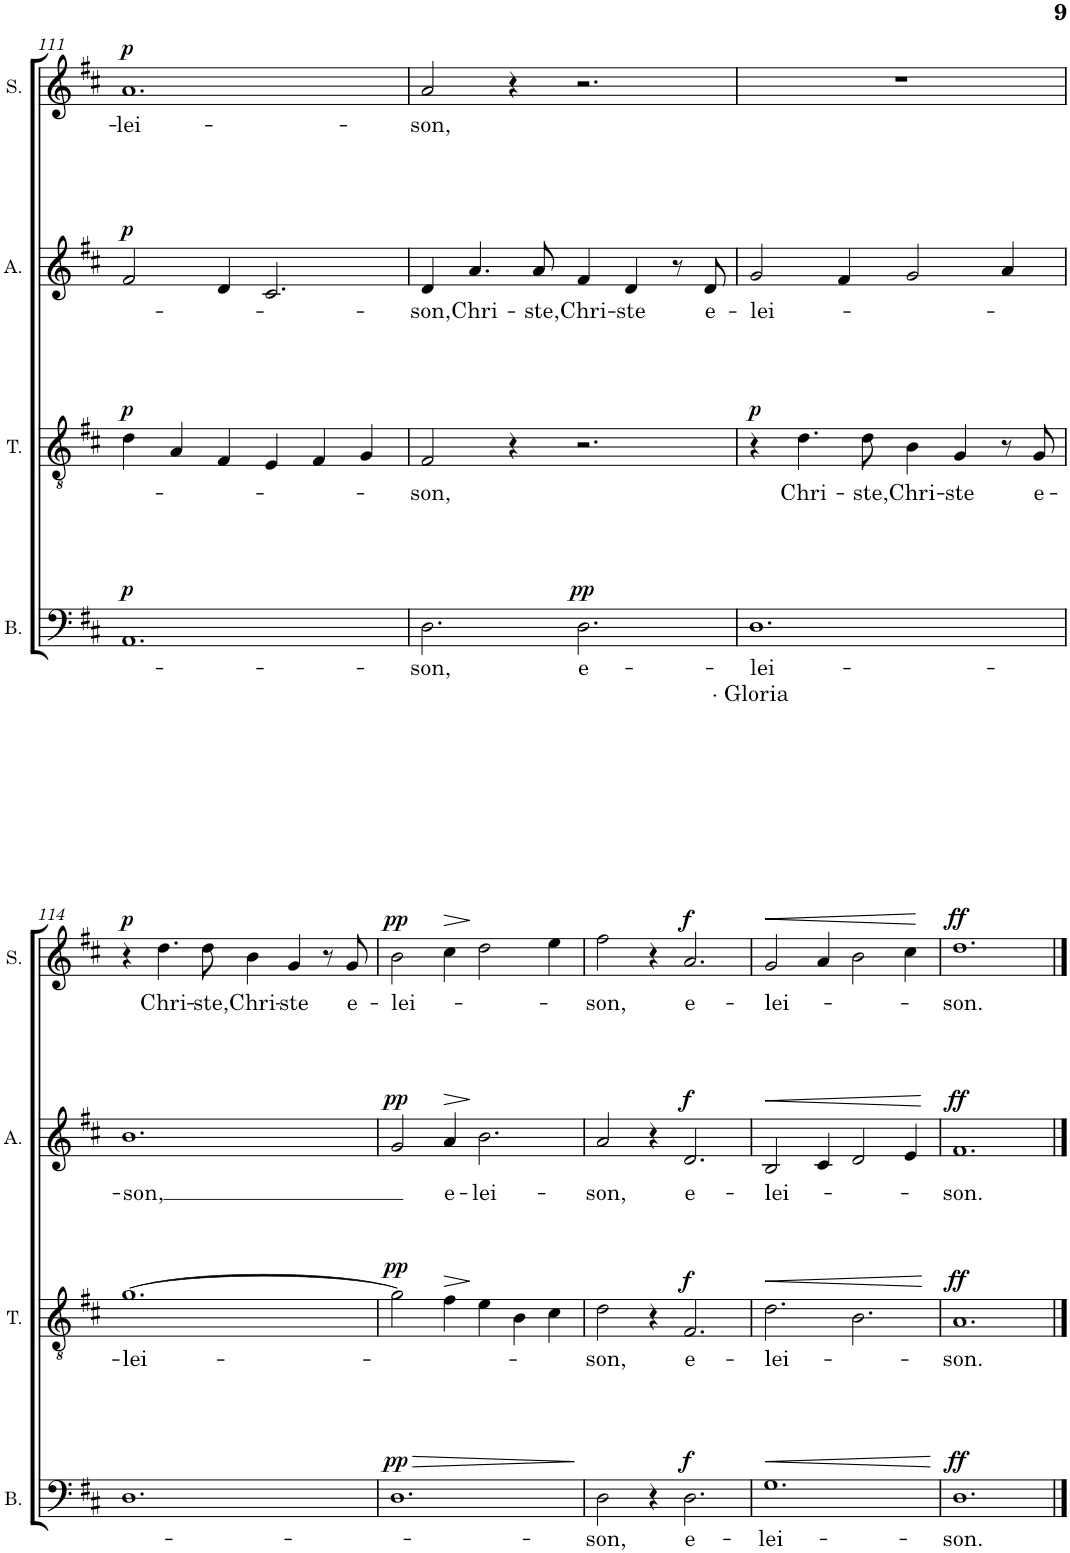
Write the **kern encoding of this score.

**kern	**text	**text	**dynam	**kern	**text	**dynam	**kern	**text	**dynam	**kern	**text	**dynam
*part4	*part4	*part4	*part4	*part3	*part3	*part3	*part2	*part2	*part2	*part1	*part1	*part1
*staff4	*staff4	*staff4	*staff4	*staff3	*staff3	*staff3	*staff2	*staff2	*staff2	*staff1	*staff1	*staff1
*I"Bass	*	*	*	*I"Tenor	*	*	*I"Alto	*	*	*I"Soprano	*	*
*I'B.	*	*	*	*I'T.	*	*	*I'A.	*	*	*I'S.	*	*
!!LO:PB:g=z
*clefF4	*	*	*	*clefGv2	*	*	*clefG2	*	*	*clefG2	*	*
*k[f#c#]	*	*	*	*k[f#c#]	*	*	*k[f#c#]	*	*	*k[f#c#]	*	*
*M6/4	*	*	*	*M6/4	*	*	*M6/4	*	*	*M6/4	*	*
=111	=111	=111	=111	=111	=111	=111	=111	=111	=111	=111	=111	=111
!	!	!	!LO:DY:a	!	!	!LO:DY:a	!	!	!LO:DY:a	!	!LO:LY:b	!LO:DY:a
1.AA	.	.	p	4d\	.	p	2f#/	.	p	1.a	-lei-	p
.	.	.	.	4A/	.	.	.	.	.	.	.	.
.	.	.	.	4F#/	.	.	4d/	.	.	.	.	.
.	.	.	.	4E/	.	.	2.c#/	.	.	.	.	.
.	.	.	.	4F#/	.	.	.	.	.	.	.	.
.	.	.	.	4G/	.	.	.	.	.	.	.	.
=112	=112	=112	=112	=112	=112	=112	=112	=112	=112	=112	=112	=112
!	!LO:LY:b	!	!	!	!LO:LY:b	!	!	!LO:LY:b	!	!	!LO:LY:b	!
2.D\	-son,	.	.	2F#/	-son,	.	4d/	-son,	.	2a/	-son,	.
!	!	!	!	!	!	!	!	!LO:LY:b	!	!	!	!
.	.	.	.	.	.	.	4.a/	Chri-	.	.	.	.
.	.	.	.	4r	.	.	.	.	.	4r	.	.
!	!	!	!	!	!	!	!	!LO:LY:b	!	!	!	!
.	.	.	.	.	.	.	8a/	-ste,	.	.	.	.
!	!LO:LY:b	!	!LO:DY:a	!	!	!	!	!LO:LY:b	!	!	!	!
2.D\	e-	.	pp	2.r	.	.	4f#/	Chri-	.	2.r	.	.
!	!	!	!	!	!	!	!	!LO:LY:b	!	!	!	!
.	.	.	.	.	.	.	4d/	-ste	.	.	.	.
.	.	.	.	.	.	.	8r	.	.	.	.	.
!	!	!	!	!	!	!	!	!LO:LY:b	!	!	!	!
.	.	.	.	.	.	.	8d/	e-	.	.	.	.
=113	=113	=113	=113	=113	=113	=113	=113	=113	=113	=113	=113	=113
!	!LO:LY:b	!LO:LY:b	!	!	!	!LO:DY:a	!	!LO:LY:b	!	!	!	!
1.D	-lei-	· Gloria	.	4r	.	p	2g/	-lei-	.	1.r	.	.
!	!	!	!	!	!LO:LY:b	!	!	!	!	!	!	!
.	.	.	.	4.d\	Chri-	.	.	.	.	.	.	.
.	.	.	.	.	.	.	4f#/	.	.	.	.	.
!	!	!	!	!	!LO:LY:b	!	!	!	!	!	!	!
.	.	.	.	8d\	-ste,	.	.	.	.	.	.	.
!	!	!	!	!	!LO:LY:b	!	!	!	!	!	!	!
.	.	.	.	4B\	Chri-	.	2g/	.	.	.	.	.
!	!	!	!	!	!LO:LY:b	!	!	!	!	!	!	!
.	.	.	.	4G/	-ste	.	.	.	.	.	.	.
.	.	.	.	8r	.	.	4a/	.	.	.	.	.
!	!	!	!	!	!LO:LY:b	!	!	!	!	!	!	!
.	.	.	.	8G/	e-	.	.	.	.	.	.	.
!!LO:LB:g=z
=114	=114	=114	=114	=114	=114	=114	=114	=114	=114	=114	=114	=114
!	!	!	!	!	!LO:LY:b	!	!	!LO:LY:b	!	!	!	!LO:DY:a
1.D	.	.	.	[1.g	-lei-	.	1.b	-son,	.	4r	.	p
!	!	!	!	!	!	!	!	!	!	!	!LO:LY:b	!
.	.	.	.	.	.	.	.	.	.	4.dd\	Chri-	.
!	!	!	!	!	!	!	!	!	!	!	!LO:LY:b	!
.	.	.	.	.	.	.	.	.	.	8dd\	-ste,	.
!	!	!	!	!	!	!	!	!	!	!	!LO:LY:b	!
.	.	.	.	.	.	.	.	.	.	4b\	Chri-	.
!	!	!	!	!	!	!	!	!	!	!	!LO:LY:b	!
.	.	.	.	.	.	.	.	.	.	4g/	-ste	.
.	.	.	.	.	.	.	.	.	.	8r	.	.
!	!	!	!	!	!	!	!	!	!	!	!LO:LY:b	!
.	.	.	.	.	.	.	.	.	.	8g/	e-	.
=115	=115	=115	=115	=115	=115	=115	=115	=115	=115	=115	=115	=115
!	!	!	!LO:HP:b	!	!	!	!	!	!	!	!LO:LY:b	!
!	!	!	!LO:DY:n=1:a	!	!	!LO:DY:a	!	!	!LO:DY:a	!	!	!LO:DY:a
1.D	.	.	> pp	2g\]	.	pp	2g/	.	pp	2b\	-lei-	pp
!	!	!	!	!	!	!LO:HP:b	!	!LO:LY:b	!LO:HP:b	!	!	!LO:HP:b
.	.	.	.	4f#\	.	>	4a/	e-	>	4cc#\	.	>
!	!	!	!	!	!	!	!	!LO:LY:b	!	!	!	!
.	.	.	.	4e\	.	]	2.b\	-lei-	]	2dd\	.	]
.	.	.	.	4B\	.	.	.	.	.	.	.	.
.	.	.	.	4c#\	.	.	.	.	.	4ee\	.	.
.	.	.	]	.	.	.	.	.	.	.	.	.
=116	=116	=116	=116	=116	=116	=116	=116	=116	=116	=116	=116	=116
!	!LO:LY:b	!	!	!	!LO:LY:b	!	!	!LO:LY:b	!	!	!LO:LY:b	!
2D\	-son,	.	.	2d\	-son,	.	2a/	-son,	.	2ff#\	-son,	.
4r	.	.	.	4r	.	.	4r	.	.	4r	.	.
!	!LO:LY:b	!	!LO:DY:a	!	!LO:LY:b	!LO:DY:a	!	!LO:LY:b	!LO:DY:a	!	!LO:LY:b	!LO:DY:a
2.D\	e-	.	f	2.F#/	e-	f	2.d/	e-	f	2.a/	e-	f
=117	=117	=117	=117	=117	=117	=117	=117	=117	=117	=117	=117	=117
!	!LO:LY:b	!	!LO:HP:b	!	!LO:LY:b	!LO:HP:b	!	!LO:LY:b	!LO:HP:b	!	!LO:LY:b	!LO:HP:b
1.G	-lei-	.	<	2.d\	-lei-	<	2B/	-lei-	<	2g/	-lei-	<
.	.	.	.	.	.	.	4c#/	.	.	4a/	.	.
.	.	.	.	2.B\	.	.	2d/	.	.	2b\	.	.
.	.	.	.	.	.	.	4e/	.	.	4cc#\	.	.
.	.	.	[	.	.	[	.	.	[	.	.	[
=118	=118	=118	=118	=118	=118	=118	=118	=118	=118	=118	=118	=118
!	!LO:LY:b	!	!LO:DY:a	!	!LO:LY:b	!LO:DY:a	!	!LO:LY:b	!LO:DY:a	!	!LO:LY:b	!LO:DY:a
1.D	-son.	.	ff	1.A	-son.	ff	1.f#	-son.	ff	1.dd	-son.	ff
==	==	==	==	==	==	==	==	==	==	==	==	==
*-	*-	*-	*-	*-	*-	*-	*-	*-	*-	*-	*-	*-
